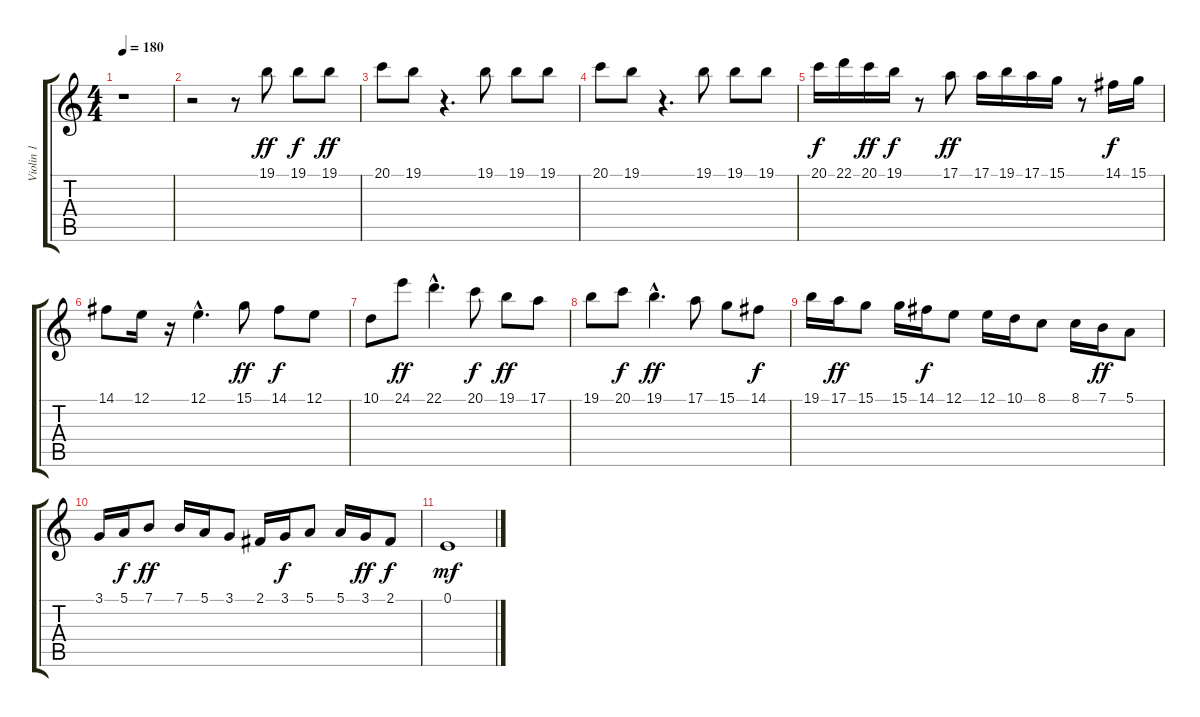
\track ("Violin 1" "Violin 1") {instrument stringensemble1}
\staff {score tabs}
\tuning (E4 B3 G3 D3 A2 E2) {hide}
\ts (4 4)
\tempo 180
\clef g2
\ks c
r.1{dy ff} |
r.2 r.8 19.1.8 19.1.8{dy f} 19.1.8{dy ff} |
20.1.8 19.1.8 r.4{d} 19.1.8 19.1.8 19.1.8 |
20.1.8 19.1.8 r.4{d} 19.1.8 19.1.8 19.1.8 |
20.1.16{dy f} 22.1.16 20.1.16{dy ff} 19.1.16{dy f} r.8 17.1.8{dy ff} 17.1.16 19.1.16 17.1.16 15.1.16 r.8 14.1.16{dy f} 15.1.16 |
14.1.8 12.1.16 r.16 12.1{hac}.4{d} 15.1.8{dy ff} 14.1.8{dy f} 12.1.8 |
10.1.8 24.1.8{dy ff} 22.1{hac}.4{d} 20.1.8{dy f} 19.1.8{dy ff} 17.1.8 |
19.1.8 20.1.8{dy f} 19.1{hac}.4{d dy ff} 17.1.8 15.1.8 14.1.8{dy f} |
19.1.16 17.1.16{dy ff} 15.1.8 15.1.16 14.1.16{dy f} 12.1.8 12.1.16 10.1.16 8.1.8 8.1.16 7.1.16{dy ff} 5.1.8 |
3.1.16 5.1.16{dy f} 7.1.8{dy ff} 7.1.16 5.1.16 3.1.8 2.1.16 3.1.16{dy f} 5.1.8 5.1.16 3.1.16{dy ff} 2.1.8{dy f} |
0.1.1{dy mf}
